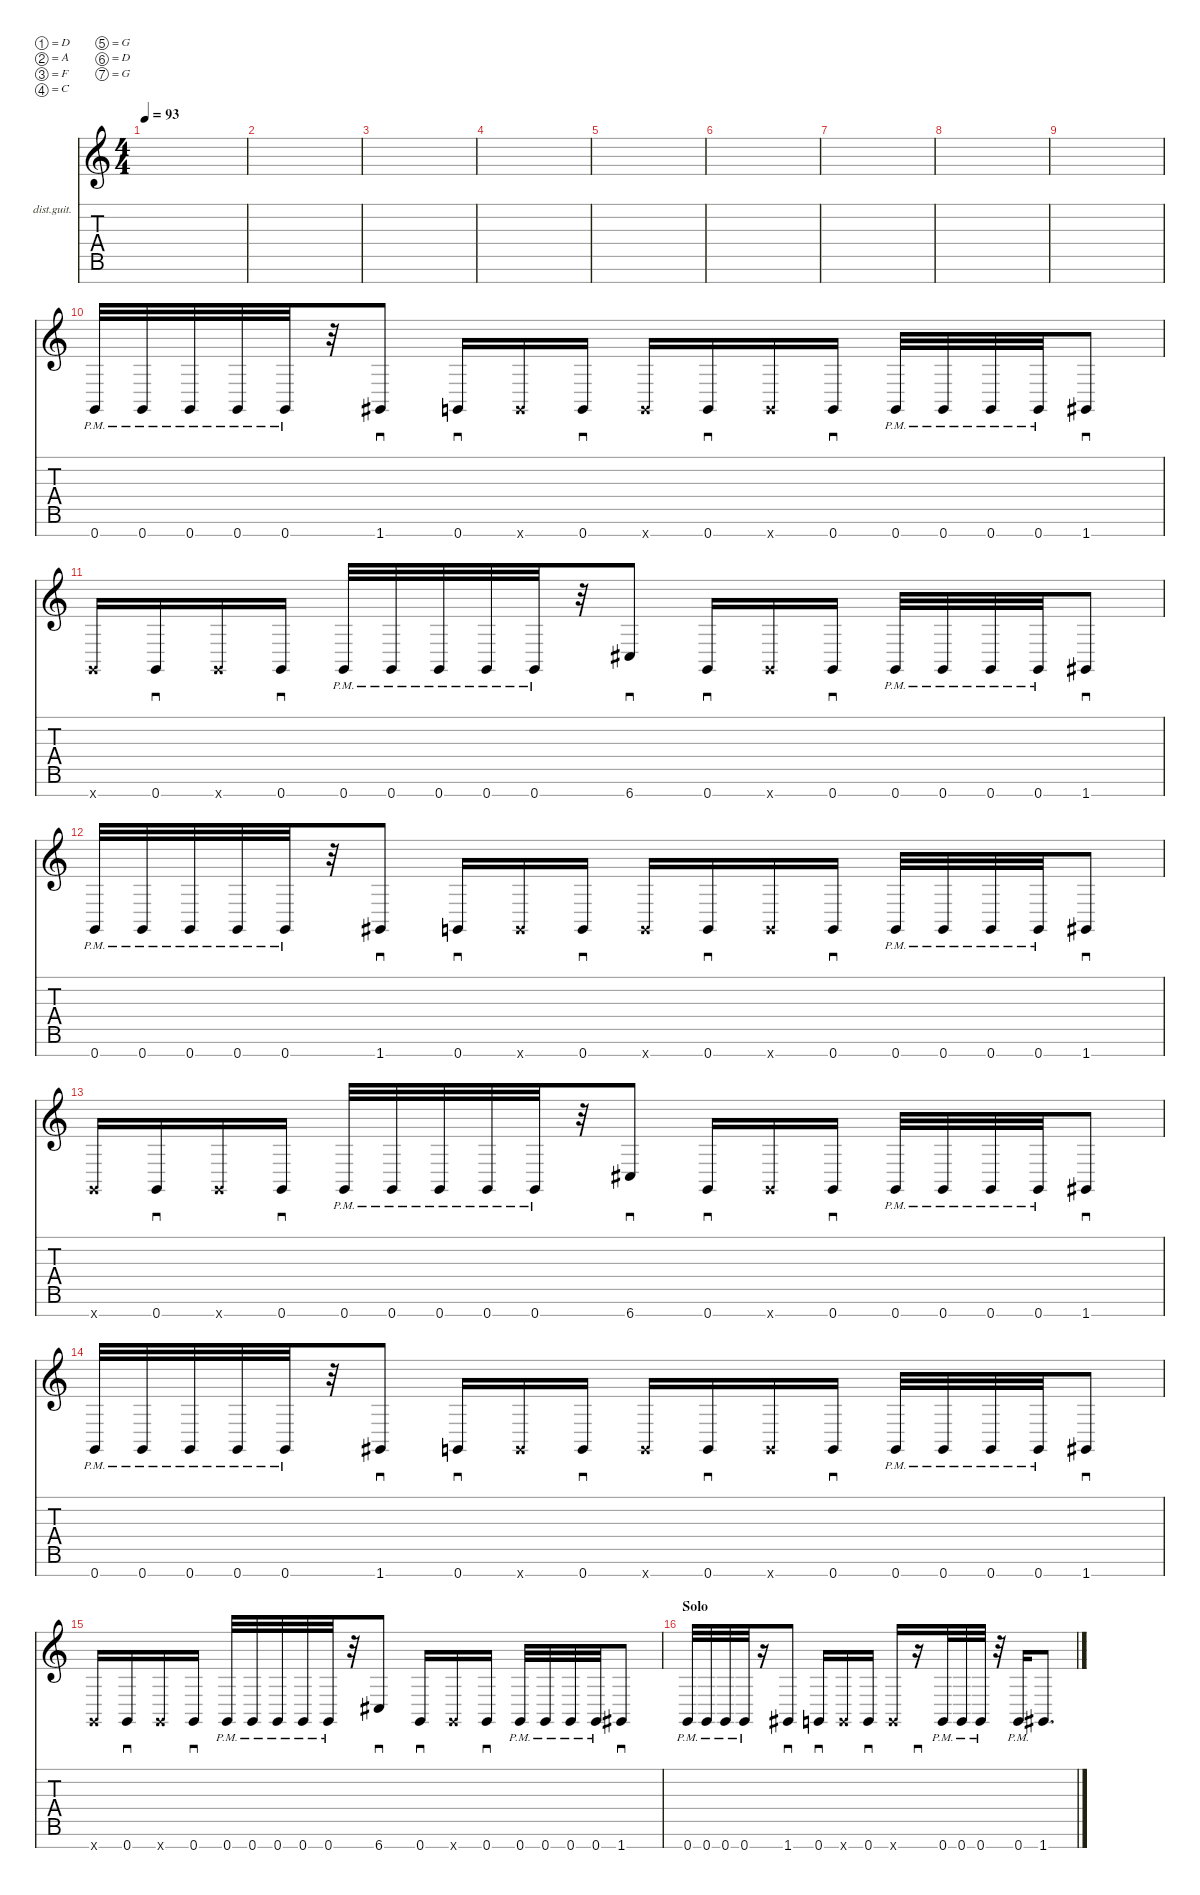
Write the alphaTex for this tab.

\defaultSystemsLayout 2
\hideDynamics
\bracketExtendMode nobrackets
\firstSystemTrackNameOrientation horizontal
\otherSystemsTrackNameOrientation horizontal
\track ("Rhytm" "dist.guit.") {defaultSystemsLayout 2 instrument distortionguitar}
\staff {score tabs}
\tuning (D4 A3 F3 C3 G2 D2 G1)
\ts (4 4)
\tempo 93
\clef g2
\ks c
|
|
|
|
|
|
|
|
|
0.7{pm}.32{beam Up} 0.7{pm}.32{beam Up} 0.7{pm}.32{beam Up} 0.7{pm}.32{beam Up} 0.7{pm}.32{beam Up} r.32{beam Up} 1.7{acc #}.8{sd beam Up} 0.7.16{sd beam Up} 0.7{x}.16{beam Up} 0.7.16{sd beam Up} 0.7{x}.16{beam Up} 0.7.16{sd beam Up} 0.7{x}.16{beam Up} 0.7.16{sd beam Up} 0.7{pm}.32{beam Up} 0.7{pm}.32{beam Up} 0.7{pm}.32{beam Up} 0.7{pm}.32{beam Up} 1.7{acc #}.8{sd beam Up} |
0.7{x}.16{beam Up} 0.7.16{sd beam Up} 0.7{x}.16{beam Up} 0.7.16{sd beam Up} 0.7{pm}.32{beam Up} 0.7{pm}.32{beam Up} 0.7{pm}.32{beam Up} 0.7{pm}.32{beam Up} 0.7{pm}.32{beam Up} r.32{beam Up} 6.7{acc #}.8{sd beam Up} 0.7.16{sd beam Up} 0.7{x}.16{beam Up} 0.7.16{sd beam Up} 0.7{pm}.32{beam Up} 0.7{pm}.32{beam Up} 0.7{pm}.32{beam Up} 0.7{pm}.32{beam Up} 1.7{acc #}.8{sd beam Up} |
0.7{pm}.32{beam Up} 0.7{pm}.32{beam Up} 0.7{pm}.32{beam Up} 0.7{pm}.32{beam Up} 0.7{pm}.32{beam Up} r.32{beam Up} 1.7{acc #}.8{sd beam Up} 0.7.16{sd beam Up} 0.7{x}.16{beam Up} 0.7.16{sd beam Up} 0.7{x}.16{beam Up} 0.7.16{sd beam Up} 0.7{x}.16{beam Up} 0.7.16{sd beam Up} 0.7{pm}.32{beam Up} 0.7{pm}.32{beam Up} 0.7{pm}.32{beam Up} 0.7{pm}.32{beam Up} 1.7{acc #}.8{sd beam Up} |
0.7{x}.16{beam Up} 0.7.16{sd beam Up} 0.7{x}.16{beam Up} 0.7.16{sd beam Up} 0.7{pm}.32{beam Up} 0.7{pm}.32{beam Up} 0.7{pm}.32{beam Up} 0.7{pm}.32{beam Up} 0.7{pm}.32{beam Up} r.32{beam Up} 6.7{acc #}.8{sd beam Up} 0.7.16{sd beam Up} 0.7{x}.16{beam Up} 0.7.16{sd beam Up} 0.7{pm}.32{beam Up} 0.7{pm}.32{beam Up} 0.7{pm}.32{beam Up} 0.7{pm}.32{beam Up} 1.7{acc #}.8{sd beam Up} |
0.7{pm}.32{beam Up} 0.7{pm}.32{beam Up} 0.7{pm}.32{beam Up} 0.7{pm}.32{beam Up} 0.7{pm}.32{beam Up} r.32{beam Up} 1.7{acc #}.8{sd beam Up} 0.7.16{sd beam Up} 0.7{x}.16{beam Up} 0.7.16{sd beam Up} 0.7{x}.16{beam Up} 0.7.16{sd beam Up} 0.7{x}.16{beam Up} 0.7.16{sd beam Up} 0.7{pm}.32{beam Up} 0.7{pm}.32{beam Up} 0.7{pm}.32{beam Up} 0.7{pm}.32{beam Up} 1.7{acc #}.8{sd beam Up} |
0.7{x}.16{beam Up} 0.7.16{sd beam Up} 0.7{x}.16{beam Up} 0.7.16{sd beam Up} 0.7{pm}.32{beam Up} 0.7{pm}.32{beam Up} 0.7{pm}.32{beam Up} 0.7{pm}.32{beam Up} 0.7{pm}.32{beam Up} r.32{beam Up} 6.7{acc #}.8{sd beam Up} 0.7.16{sd beam Up} 0.7{x}.16{beam Up} 0.7.16{sd beam Up} 0.7{pm}.32{beam Up} 0.7{pm}.32{beam Up} 0.7{pm}.32{beam Up} 0.7{pm}.32{beam Up} 1.7{acc #}.8{sd beam Up} |
\section ("" "Solo")
0.7{pm}.32{beam Up} 0.7{pm}.32{beam Up} 0.7{pm}.32{beam Up} 0.7{pm}.32{beam Up} r.16{beam Up} 1.7{acc #}.8{sd beam Up} 0.7.16{sd beam Up} 0.7{x}.16{beam Up} 0.7.16{sd beam Up} 0.7{x}.16{beam Up} r.16{sd beam Up} 0.7{pm}.32{beam Up} 0.7{pm}.32{beam Up} 0.7{pm}.32{beam Up} r.32{beam Up} 0.7{pm}.16{beam Up} 1.7{acc #}.8{d beam Up}
